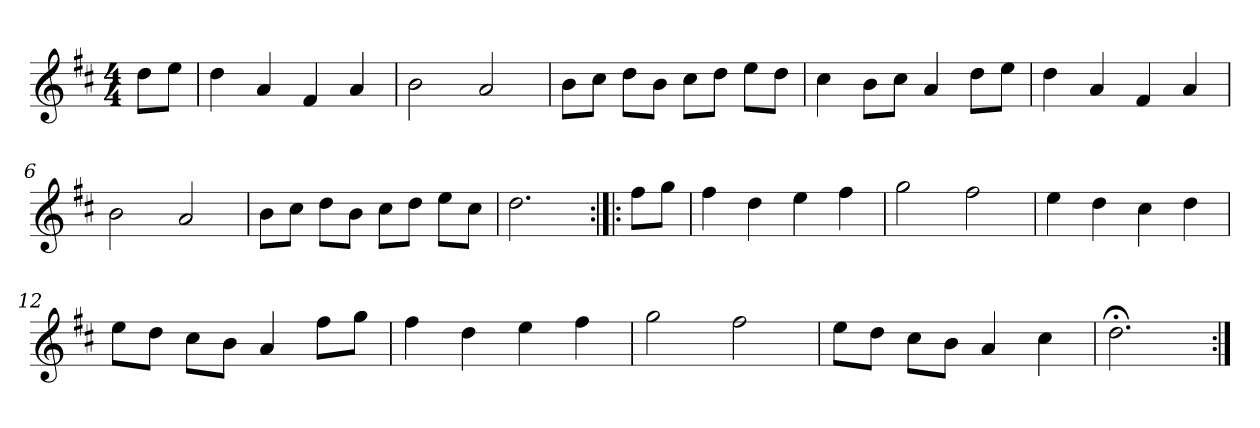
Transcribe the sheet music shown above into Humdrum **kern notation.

**kern
*part1
*staff1
*clefG2
*k[f#c#]
*D:
*M4/4
*MM120
=
8dd\L
8ee\J
=1
4dd
4a
4f#
4a
=2
2b
2a
=3
8b\L
8cc#\J
8dd\L
8b\J
8cc#\L
8dd\J
8ee\L
8dd\J
=4
4cc#
8b\L
8cc#\J
4a
8dd\L
8ee\J
=5
4dd
4a
4f#
4a
=6
2b
2a
=7
8b\L
8cc#\J
8dd\L
8b\J
8cc#\L
8dd\J
8ee\L
8cc#\J
=8
2.dd
=:|!|:
8ff#\L
8gg\J
=9
4ff#
4dd
4ee
4ff#
=10
2gg
2ff#
=11
4ee
4dd
4cc#
4dd
=12
8ee\L
8dd\J
8cc#\L
8b\J
4a
8ff#\L
8gg\J
=13
4ff#
4dd
4ee
4ff#
=14
2gg
2ff#
=15
8ee\L
8dd\J
8cc#\L
8b\J
4a
4cc#
=16
2.dd;<
=:|!
*-
